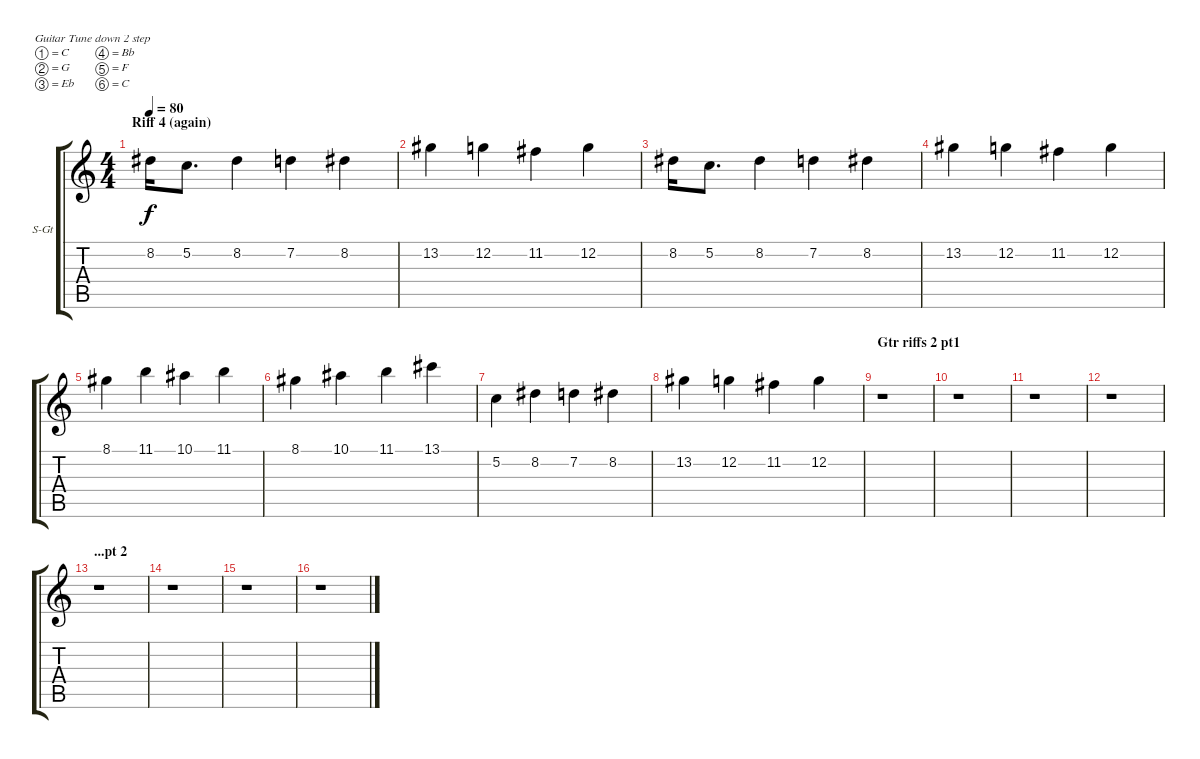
\bracketExtendMode groupsimilarinstruments
\firstSystemTrackNameOrientation horizontal
\otherSystemsTrackNameOrientation horizontal
\track ("Organ" "S-Gt") {instrument stringensemble1}
\staff {score tabs}
\tuning (C4 G3 Eb3 Bb2 F2 C2)
\displaytranspose 12
\ts (4 4)
\section ("" "Riff 4 (again)")
\tempo 80
\clef g2
\ks c
8.2.16{dy f} 5.2.8{d} 8.2.4 7.2.4 8.2.4 |
13.2.4 12.2.4 11.2.4 12.2.4 |
8.2.16 5.2.8{d} 8.2.4 7.2.4 8.2.4 |
13.2.4 12.2.4 11.2.4 12.2.4 |
8.1.4 11.1.4 10.1.4 11.1.4 |
8.1.4 10.1.4 11.1.4 13.1.4 |
5.2.4 8.2.4 7.2.4 8.2.4 |
13.2.4 12.2.4 11.2.4 12.2.4 |
\section ("" "Gtr riffs 2 pt1")
r.1 |
r.1 |
r.1 |
r.1 |
\section ("" "...pt 2")
r.1 |
r.1 |
r.1 |
r.1
